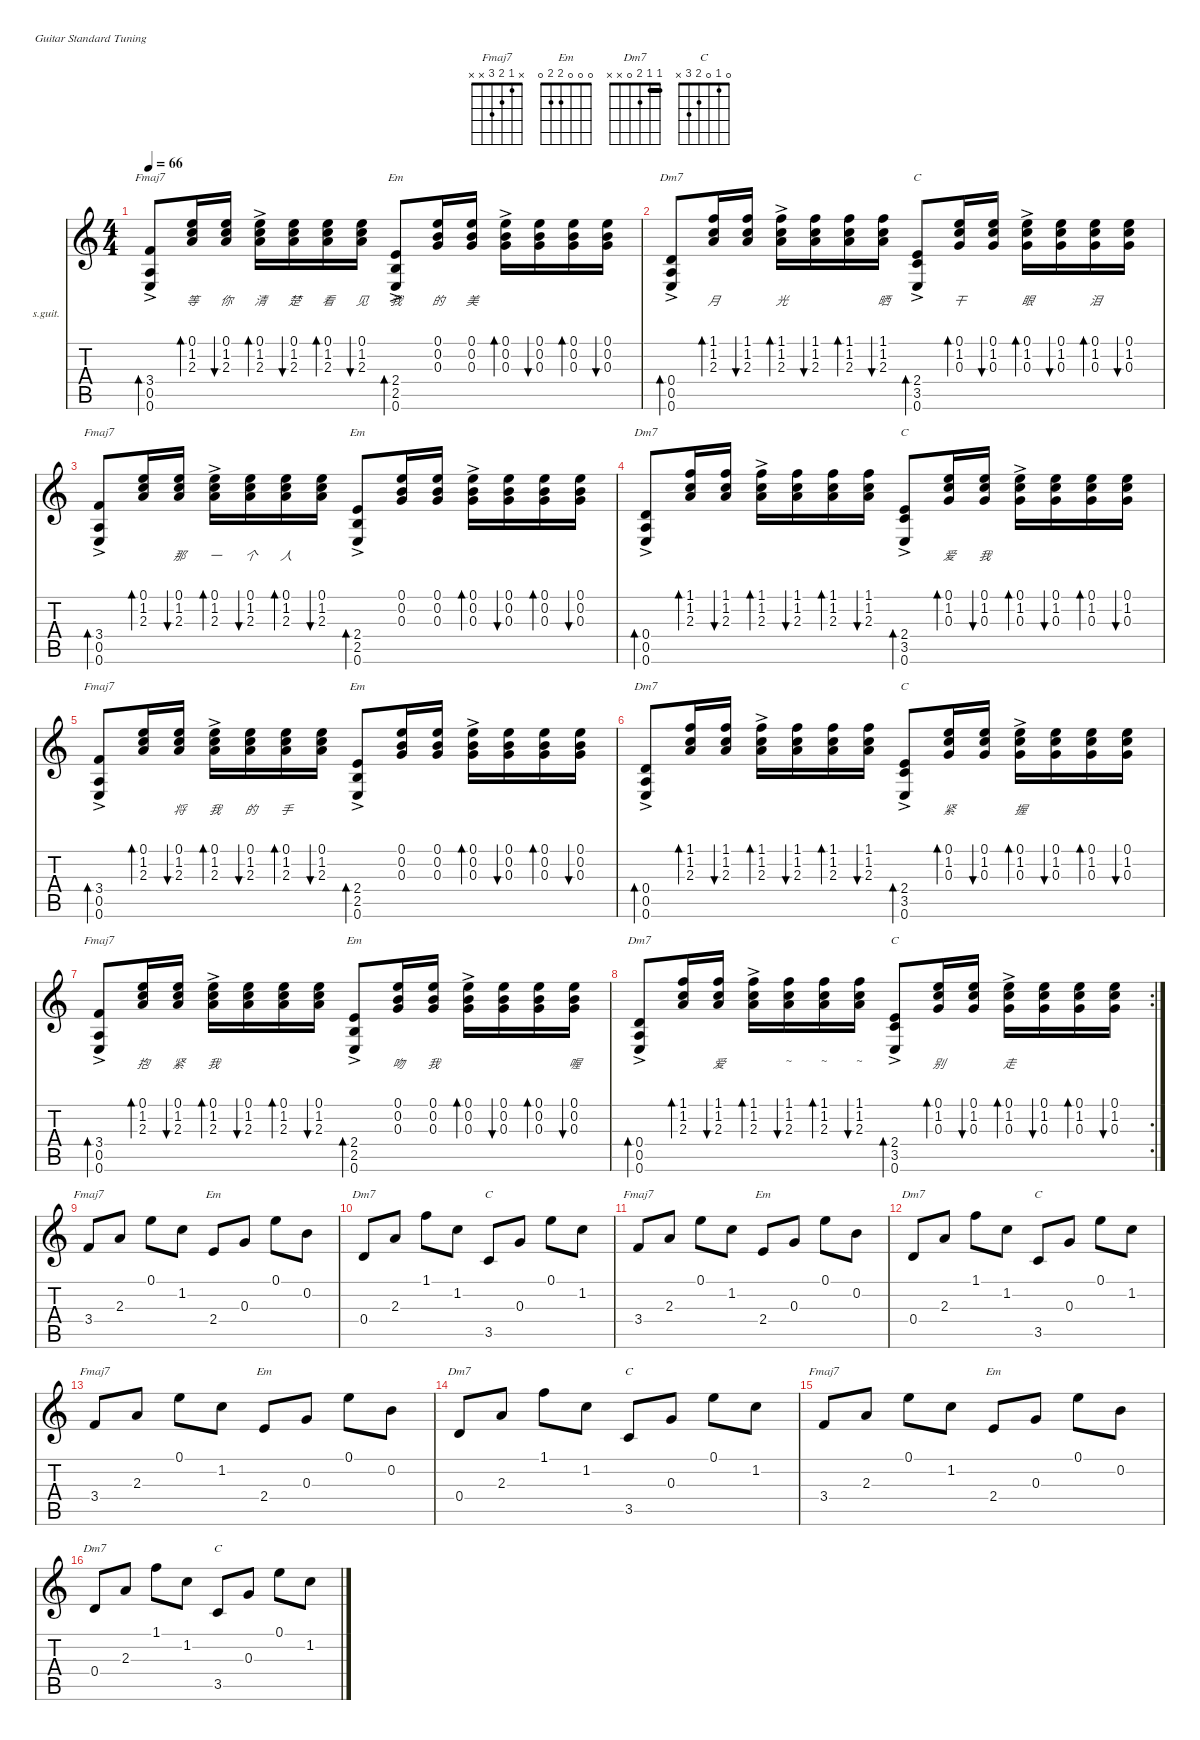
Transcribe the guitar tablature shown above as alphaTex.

\defaultSystemsLayout 4
\hideDynamics
\bracketExtendMode nobrackets
\firstSystemTrackNameOrientation horizontal
\otherSystemsTrackNameOrientation horizontal
\extendBarLines
\track ("guitar" "s.guit.") {solo instrument acousticguitarsteel}
\staff {score tabs}
\tuning (E4 B3 G3 D3 A2 E2)
\chord ("Fmaj7" x 1 2 3 x x)
\chord ("Em" 0 0 0 2 2 0)
\chord ("Dm7" 1 1 2 0 x x) {barre 1}
\chord ("C" 0 1 0 2 3 x)
\ts (4 4)
\tempo 66
\clef g2
\ks c
(3.4{ac} 0.5 0.6).8{bd 60 ch "Fmaj7" dy f} (0.1 1.2 2.3).16{bd 60 lyrics (0 "等") lyrics (1 "") lyrics (2 "") lyrics (3 "") lyrics (4 "")} (0.1 1.2 2.3).16{bu 60 lyrics (0 "你") lyrics (1 "") lyrics (2 "") lyrics (3 "") lyrics (4 "")} (0.1{ac} 1.2 2.3).16{bd 60 lyrics (0 "清") lyrics (1 "") lyrics (2 "") lyrics (3 "") lyrics (4 "")} (0.1 1.2 2.3).16{bu 60 lyrics (0 "楚") lyrics (1 "") lyrics (2 "") lyrics (3 "") lyrics (4 "")} (0.1 1.2 2.3).16{bd 60 lyrics (0 "看") lyrics (1 "") lyrics (2 "") lyrics (3 "") lyrics (4 "")} (0.1 1.2 2.3).16{bu 60 lyrics (0 "见") lyrics (1 "") lyrics (2 "") lyrics (3 "") lyrics (4 "")} (2.4 2.5 0.6{ac}).8{bd 60 ch "Em" lyrics (0 "我") lyrics (1 "") lyrics (2 "") lyrics (3 "") lyrics (4 "")} (0.1 0.2 0.3).16{lyrics (0 "的") lyrics (1 "") lyrics (2 "") lyrics (3 "") lyrics (4 "")} (0.1 0.2 0.3).16{lyrics (0 "美") lyrics (1 "") lyrics (2 "") lyrics (3 "") lyrics (4 "")} (0.1{ac} 0.2 0.3).16{bd 60} (0.1 0.2 0.3).16{bu 60} (0.1 0.2 0.3).16{bd 60} (0.1 0.2 0.3).16{bu 60} |
(0.4{ac} 0.5 0.6).8{bd 60 ch "Dm7"} (1.1 1.2 2.3).16{bd 60 lyrics (0 "月") lyrics (1 "") lyrics (2 "") lyrics (3 "") lyrics (4 "")} (1.1 1.2 2.3).16{bu 60} (1.1{ac} 1.2 2.3).16{bd 60 lyrics (0 "光") lyrics (1 "") lyrics (2 "") lyrics (3 "") lyrics (4 "")} (1.1 1.2 2.3).16{bu 60} (1.1 1.2 2.3).16{bd 60} (1.1 1.2 2.3).16{bu 60 lyrics (0 "晒") lyrics (1 "") lyrics (2 "") lyrics (3 "") lyrics (4 "")} (2.4{ac} 3.5 0.6).8{bd 60 ch "C"} (0.1 1.2 0.3).16{bd 60 lyrics (0 "干") lyrics (1 "") lyrics (2 "") lyrics (3 "") lyrics (4 "")} (0.1 1.2 0.3).16{bu 60} (0.1{ac} 1.2 0.3).16{bd 60 lyrics (0 "眼") lyrics (1 "") lyrics (2 "") lyrics (3 "") lyrics (4 "")} (0.1 1.2 0.3).16{bu 60} (0.1 1.2 0.3).16{bd 60 lyrics (0 "泪") lyrics (1 "") lyrics (2 "") lyrics (3 "") lyrics (4 "")} (0.1 1.2 0.3).16{bu 60} |
(3.4{ac} 0.5 0.6).8{bd 60 ch "Fmaj7"} (0.1 1.2 2.3).16{bd 60} (0.1 1.2 2.3).16{bu 60 lyrics (0 "那") lyrics (1 "") lyrics (2 "") lyrics (3 "") lyrics (4 "")} (0.1{ac} 1.2 2.3).16{bd 60 lyrics (0 "一") lyrics (1 "") lyrics (2 "") lyrics (3 "") lyrics (4 "")} (0.1 1.2 2.3).16{bu 60 lyrics (0 "个") lyrics (1 "") lyrics (2 "") lyrics (3 "") lyrics (4 "")} (0.1 1.2 2.3).16{bd 60 lyrics (0 "人") lyrics (1 "") lyrics (2 "") lyrics (3 "") lyrics (4 "")} (0.1 1.2 2.3).16{bu 60} (2.4 2.5 0.6{ac}).8{bd 60 ch "Em"} (0.1 0.2 0.3).16 (0.1 0.2 0.3).16 (0.1{ac} 0.2 0.3).16{bd 60} (0.1 0.2 0.3).16{bu 60} (0.1 0.2 0.3).16{bd 60} (0.1 0.2 0.3).16{bu 60} |
(0.4{ac} 0.5 0.6).8{bd 60 ch "Dm7"} (1.1 1.2 2.3).16{bd 60} (1.1 1.2 2.3).16{bu 60} (1.1{ac} 1.2 2.3).16{bd 60} (1.1 1.2 2.3).16{bu 60} (1.1 1.2 2.3).16{bd 60} (1.1 1.2 2.3).16{bu 60} (2.4{ac} 3.5 0.6).8{bd 60 ch "C"} (0.1 1.2 0.3).16{bd 60 lyrics (0 "爱") lyrics (1 "") lyrics (2 "") lyrics (3 "") lyrics (4 "")} (0.1 1.2 0.3).16{bu 60 lyrics (0 "我") lyrics (1 "") lyrics (2 "") lyrics (3 "") lyrics (4 "")} (0.1{ac} 1.2 0.3).16{bd 60} (0.1 1.2 0.3).16{bu 60} (0.1 1.2 0.3).16{bd 60} (0.1 1.2 0.3).16{bu 60} |
(3.4{ac} 0.5 0.6).8{bd 60 ch "Fmaj7"} (0.1 1.2 2.3).16{bd 60} (0.1 1.2 2.3).16{bu 60 lyrics (0 "将") lyrics (1 "") lyrics (2 "") lyrics (3 "") lyrics (4 "")} (0.1{ac} 1.2 2.3).16{bd 60 lyrics (0 "我") lyrics (1 "") lyrics (2 "") lyrics (3 "") lyrics (4 "")} (0.1 1.2 2.3).16{bu 60 lyrics (0 "的") lyrics (1 "") lyrics (2 "") lyrics (3 "") lyrics (4 "")} (0.1 1.2 2.3).16{bd 60 lyrics (0 "手") lyrics (1 "") lyrics (2 "") lyrics (3 "") lyrics (4 "")} (0.1 1.2 2.3).16{bu 60} (2.4 2.5 0.6{ac}).8{bd 60 ch "Em"} (0.1 0.2 0.3).16 (0.1 0.2 0.3).16 (0.1{ac} 0.2 0.3).16{bd 60} (0.1 0.2 0.3).16{bu 60} (0.1 0.2 0.3).16{bd 60} (0.1 0.2 0.3).16{bu 60} |
(0.4{ac} 0.5 0.6).8{bd 60 ch "Dm7"} (1.1 1.2 2.3).16{bd 60} (1.1 1.2 2.3).16{bu 60} (1.1{ac} 1.2 2.3).16{bd 60} (1.1 1.2 2.3).16{bu 60} (1.1 1.2 2.3).16{bd 60} (1.1 1.2 2.3).16{bu 60} (2.4{ac} 3.5 0.6).8{bd 60 ch "C"} (0.1 1.2 0.3).16{bd 60 lyrics (0 "紧") lyrics (1 "") lyrics (2 "") lyrics (3 "") lyrics (4 "")} (0.1 1.2 0.3).16{bu 60} (0.1{ac} 1.2 0.3).16{bd 60 lyrics (0 "握") lyrics (1 "") lyrics (2 "") lyrics (3 "") lyrics (4 "")} (0.1 1.2 0.3).16{bu 60} (0.1 1.2 0.3).16{bd 60} (0.1 1.2 0.3).16{bu 60} |
(3.4{ac} 0.5 0.6).8{bd 60 ch "Fmaj7"} (0.1 1.2 2.3).16{bd 60 lyrics (0 "抱") lyrics (1 "") lyrics (2 "") lyrics (3 "") lyrics (4 "")} (0.1 1.2 2.3).16{bu 60 lyrics (0 "紧") lyrics (1 "") lyrics (2 "") lyrics (3 "") lyrics (4 "")} (0.1{ac} 1.2 2.3).16{bd 60 lyrics (0 "我") lyrics (1 "") lyrics (2 "") lyrics (3 "") lyrics (4 "")} (0.1 1.2 2.3).16{bu 60} (0.1 1.2 2.3).16{bd 60} (0.1 1.2 2.3).16{bu 60} (2.4 2.5 0.6{ac}).8{bd 60 ch "Em"} (0.1 0.2 0.3).16{lyrics (0 "吻") lyrics (1 "") lyrics (2 "") lyrics (3 "") lyrics (4 "")} (0.1 0.2 0.3).16{lyrics (0 "我") lyrics (1 "") lyrics (2 "") lyrics (3 "") lyrics (4 "")} (0.1{ac} 0.2 0.3).16{bd 60} (0.1 0.2 0.3).16{bu 60} (0.1 0.2 0.3).16{bd 60} (0.1 0.2 0.3).16{bu 60 lyrics (0 "喔") lyrics (1 "") lyrics (2 "") lyrics (3 "") lyrics (4 "")} |
\rc 2
(0.4{ac} 0.5 0.6).8{bd 60 ch "Dm7"} (1.1 1.2 2.3).16{bd 60} (1.1 1.2 2.3).16{bu 60 lyrics (0 "爱") lyrics (1 "") lyrics (2 "") lyrics (3 "") lyrics (4 "")} (1.1{ac} 1.2 2.3).16{bd 60} (1.1 1.2 2.3).16{bu 60 lyrics (0 "~") lyrics (1 "") lyrics (2 "") lyrics (3 "") lyrics (4 "")} (1.1 1.2 2.3).16{bd 60 lyrics (0 "~") lyrics (1 "") lyrics (2 "") lyrics (3 "") lyrics (4 "")} (1.1 1.2 2.3).16{bu 60 lyrics (0 "~") lyrics (1 "") lyrics (2 "") lyrics (3 "") lyrics (4 "")} (2.4{ac} 3.5 0.6).8{bd 60 ch "C"} (0.1 1.2 0.3).16{bd 60 lyrics (0 "别") lyrics (1 "") lyrics (2 "") lyrics (3 "") lyrics (4 "")} (0.1 1.2 0.3).16{bu 60} (0.1{ac} 1.2 0.3).16{bd 60 lyrics (0 "走") lyrics (1 "") lyrics (2 "") lyrics (3 "") lyrics (4 "")} (0.1 1.2 0.3).16{bu 60} (0.1 1.2 0.3).16{bd 60} (0.1 1.2 0.3).16{bu 60} |
3.4.8{ch "Fmaj7"} 2.3.8 0.1.8 1.2.8 2.4.8{ch "Em"} 0.3.8 0.1.8 0.2.8 |
0.4.8{ch "Dm7"} 2.3.8 1.1.8 1.2.8 3.5.8{ch "C"} 0.3.8 0.1.8 1.2.8 |
3.4.8{ch "Fmaj7"} 2.3.8 0.1.8 1.2.8 2.4.8{ch "Em"} 0.3.8 0.1.8 0.2.8 |
0.4.8{ch "Dm7"} 2.3.8 1.1.8 1.2.8 3.5.8{ch "C"} 0.3.8 0.1.8 1.2.8 |
3.4.8{ch "Fmaj7"} 2.3.8 0.1.8 1.2.8 2.4.8{ch "Em"} 0.3.8 0.1.8 0.2.8 |
0.4.8{ch "Dm7"} 2.3.8 1.1.8 1.2.8 3.5.8{ch "C"} 0.3.8 0.1.8 1.2.8 |
3.4.8{ch "Fmaj7"} 2.3.8 0.1.8 1.2.8 2.4.8{ch "Em"} 0.3.8 0.1.8 0.2.8 |
0.4.8{ch "Dm7"} 2.3.8 1.1.8 1.2.8 3.5.8{ch "C"} 0.3.8 0.1.8 1.2.8
